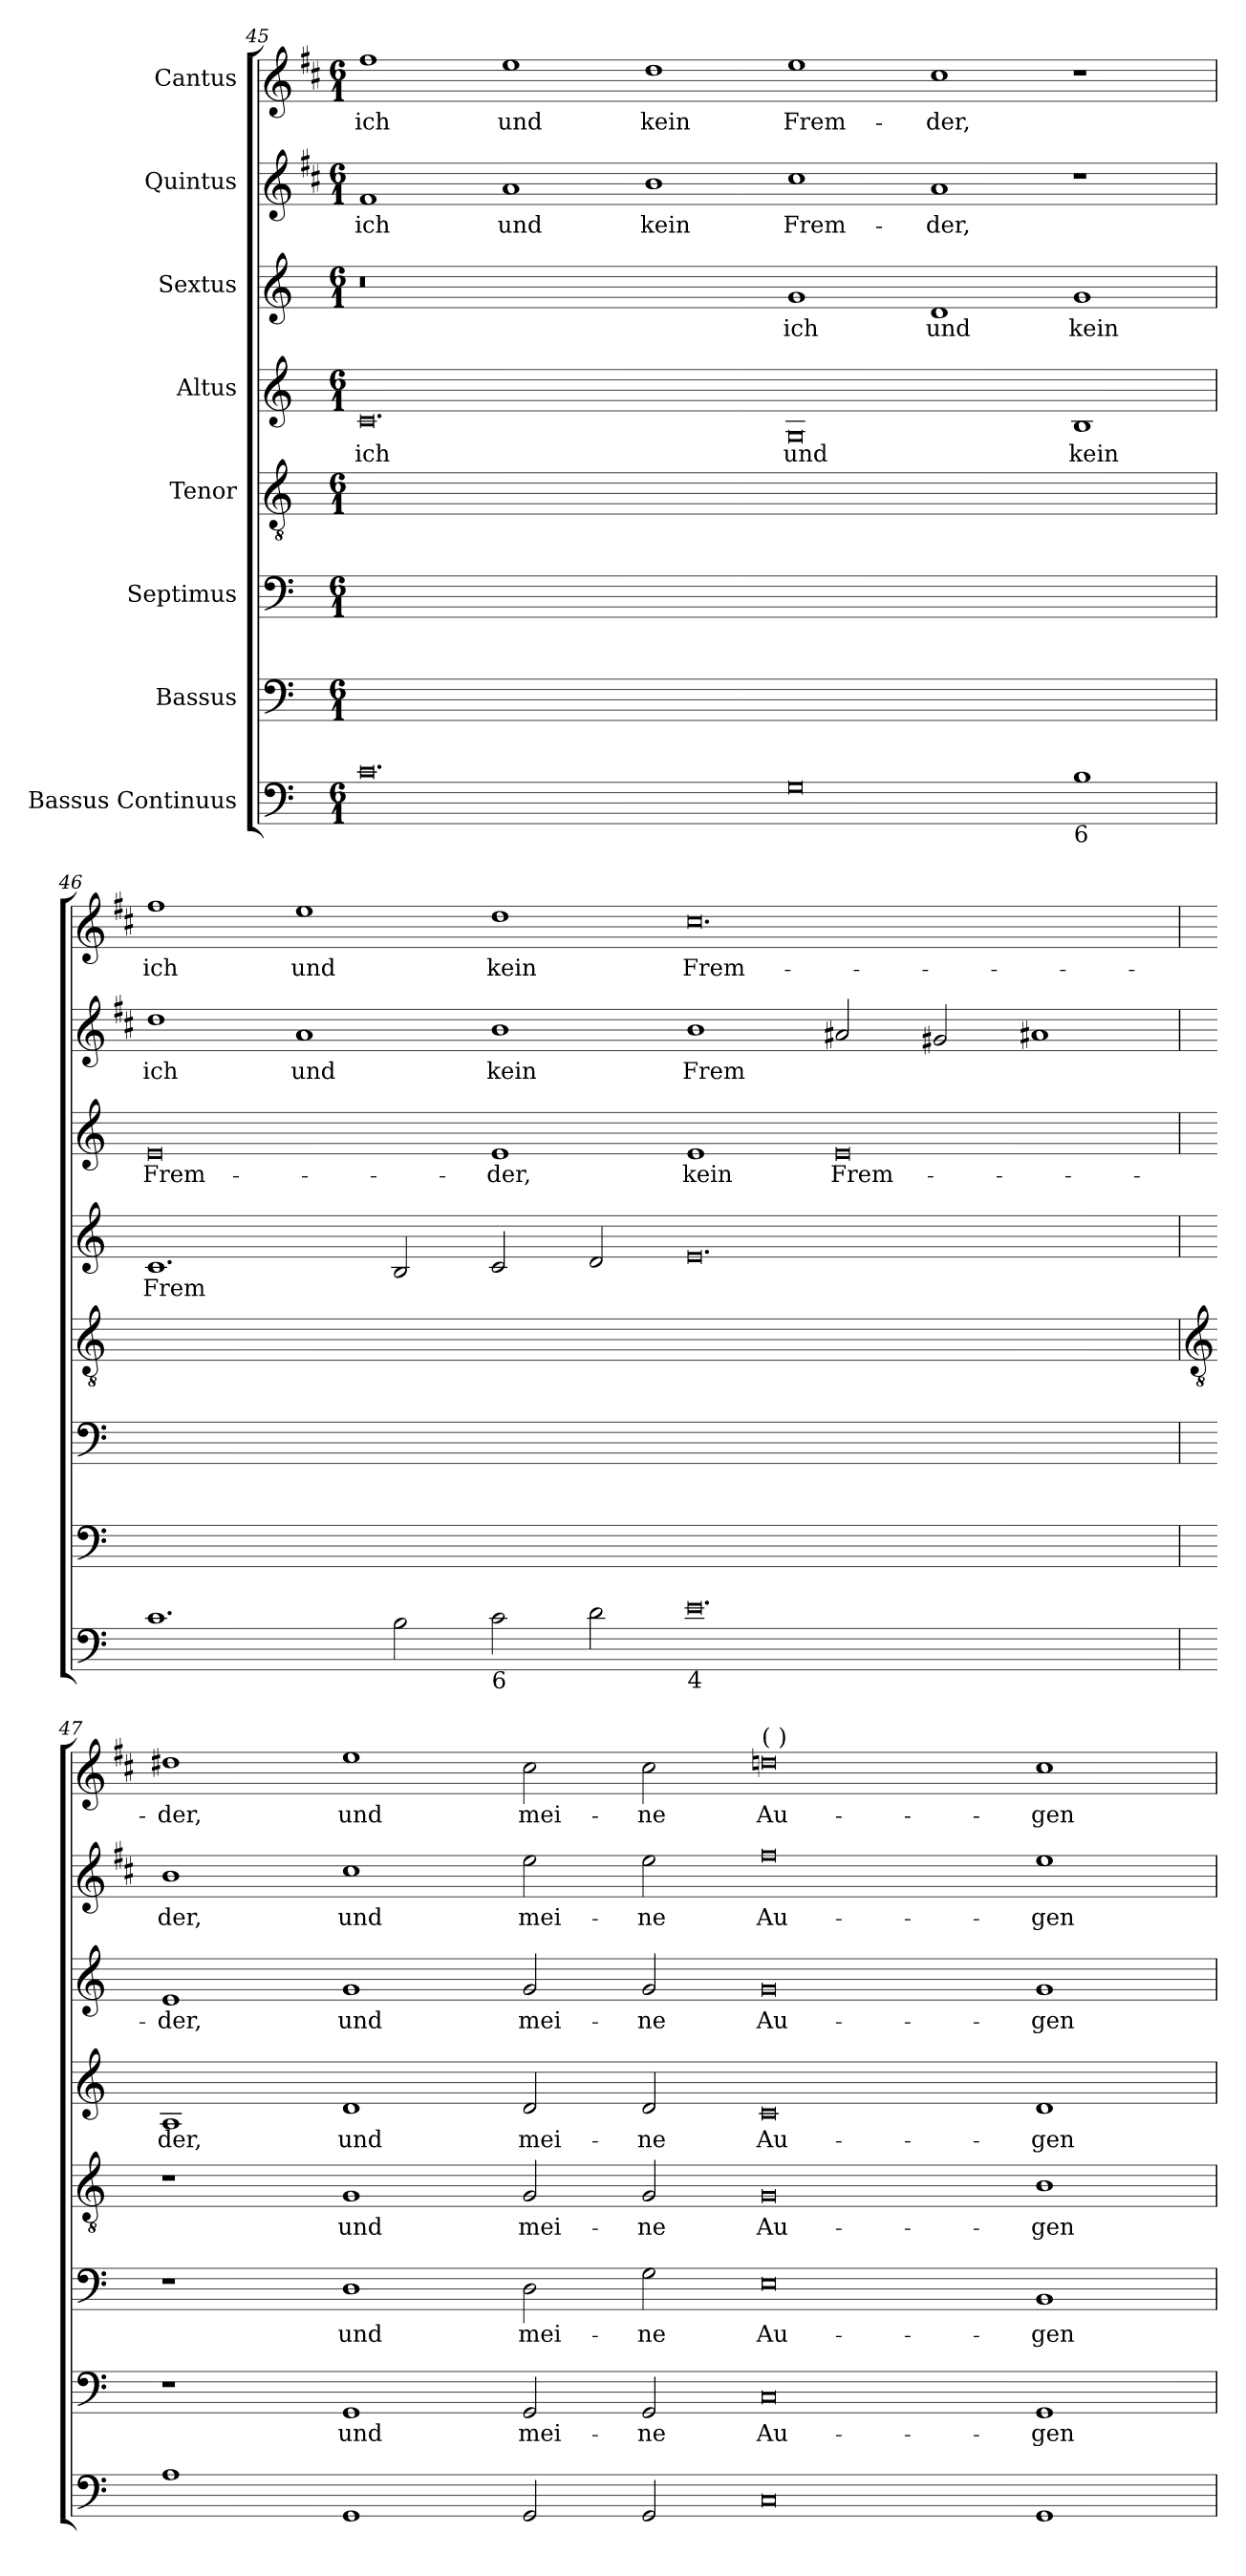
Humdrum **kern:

**kern	**kern	**text	**kern	**text	**kern	**text	**kern	**text	**kern	**text	**kern	**text	**kern	**text
*part8	*part7	*part7	*part6	*part6	*part5	*part5	*part4	*part4	*part3	*part3	*part2	*part2	*part1	*part1
*staff8	*staff7	*staff7	*staff6	*staff6	*staff5	*staff5	*staff4	*staff4	*staff3	*staff3	*staff2	*staff2	*staff1	*staff1
*I"Bassus Continuus	*I"Bassus	*	*I"Septimus	*	*I"Tenor	*	*I"Altus	*	*I"Sextus	*	*I"Quintus	*	*I"Cantus	*
*clefF4	*clefF4	*	*clefF4	*	*clefGv2	*	*clefG2	*	*clefG2	*	*clefG2	*	*clefG2	*
*	*	*	*	*	*	*	*	*	*	*	*ITrd1c2	*	*ITrd1c2	*
*k[]	*k[]	*	*k[]	*	*k[]	*	*k[]	*	*k[]	*	*k[]	*	*k[]	*
*C:	*C:	*	*C:	*	*C:	*	*C:	*	*C:	*	*C:	*	*C:	*
*M6/1	*M6/1	*	*M6/1	*	*M6/1	*	*M6/1	*	*M6/1	*	*M6/1	*	*M6/1	*
=45	=45	=45	=45	=45	=45	=45	=45	=45	=45	=45	=45	=45	=45	=45
!	!	!	!	!	!	!	!	!LO:LY:b	!	!	!	!LO:LY:b	!	!LO:LY:b
0.c	00.ryy	.	00.ryy	.	00.ryy	.	0.c	ich	0.r	.	1e	ich	1ee	ich
!	!	!	!	!	!	!	!	!	!	!	!	!LO:LY:b	!	!LO:LY:b
.	.	.	.	.	.	.	.	.	.	.	1g	und	1dd	und
!	!	!	!	!	!	!	!	!	!	!	!	!LO:LY:b	!	!LO:LY:b
.	.	.	.	.	.	.	.	.	.	.	1a	kein	1cc	kein
!	!	!	!	!	!	!	!	!LO:LY:b	!	!LO:LY:b	!	!LO:LY:b	!	!LO:LY:b
0G	.	.	.	.	.	.	0G	und	1g	ich	1b	Frem-	1dd	Frem-
!	!	!	!	!	!	!	!	!	!	!LO:LY:b	!	!LO:LY:b	!	!LO:LY:b
.	.	.	.	.	.	.	.	.	1d	und	1g	-der,	1b	-der,
!LO:TX:b:t=6	!	!	!	!	!	!	!	!	!	!	!	!	!	!
!	!	!	!	!	!	!	!	!LO:LY:b	!	!LO:LY:b	!	!	!	!
1B	.	.	.	.	.	.	1B	kein	1g	kein	1r	.	1r	.
=46	=46	=46	=46	=46	=46	=46	=46	=46	=46	=46	=46	=46	=46	=46
!	!	!	!	!	!	!	!	!LO:LY:b	!	!LO:LY:b	!	!LO:LY:b	!	!LO:LY:b
1.c	00.ryy	.	00.ryy	.	00.ryy	.	1.c	Frem	0e	Frem-	1cc	ich	1ee	ich
!	!	!	!	!	!	!	!	!	!	!	!	!LO:LY:b	!	!LO:LY:b
.	.	.	.	.	.	.	.	.	.	.	1g	und	1dd	und
2B	.	.	.	.	.	.	2B	.	.	.	.	.	.	.
!LO:TX:b:t=6	!	!	!	!	!	!	!	!	!	!	!	!	!	!
!	!	!	!	!	!	!	!	!	!	!LO:LY:b	!	!LO:LY:b	!	!LO:LY:b
2c	.	.	.	.	.	.	2c	.	1e	-der,	1a	kein	1cc	kein
2d	.	.	.	.	.	.	2d	.	.	.	.	.	.	.
!LO:TX:b:t=4	!	!	!	!	!	!	!	!	!	!	!	!	!	!
!	!	!	!	!	!	!	!	!	!	!LO:LY:b	!	!LO:LY:b	!	!LO:LY:b
0.e	.	.	.	.	.	.	0.e	.	1e	kein	1a	Frem	0.b	Frem-
!	!	!	!	!	!	!	!	!	!	!LO:LY:b	!	!	!	!
.	.	.	.	.	.	.	.	.	0e	Frem-	2g#X	.	.	.
.	.	.	.	.	.	.	.	.	.	.	2f#X	.	.	.
.	.	.	.	.	.	.	.	.	.	.	1g#X	.	.	.
!!LO:LB:g=z
=47	=47	=47	=47	=47	=47	=47	=47	=47	=47	=47	=47	=47	=47	=47
*	*	*	*	*	*clefGv2	*	*	*	*	*	*	*	*	*
!	!	!	!	!	!	!	!	!LO:LY:b	!	!LO:LY:b	!	!LO:LY:b	!	!LO:LY:b
1A	1r	.	1r	.	1r	.	1A	der,	1e	-der,	1a	der,	1cc#X	-der,
!	!	!LO:LY:b	!	!LO:LY:b	!	!LO:LY:b	!	!LO:LY:b	!	!LO:LY:b	!	!LO:LY:b	!	!LO:LY:b
1GG	1GG	und	1D	und	1G	und	1d	und	1g	und	1b	und	1dd	und
!	!	!LO:LY:b	!	!LO:LY:b	!	!LO:LY:b	!	!LO:LY:b	!	!LO:LY:b	!	!LO:LY:b	!	!LO:LY:b
2GG	2GG	mei-	2D	mei-	2G	mei-	2d	mei-	2g	mei-	2dd	mei-	2b	mei-
!	!	!LO:LY:b	!	!LO:LY:b	!	!LO:LY:b	!	!LO:LY:b	!	!LO:LY:b	!	!LO:LY:b	!	!LO:LY:b
2GG	2GG	-ne	2G	-ne	2G	-ne	2d	-ne	2g	-ne	2dd	-ne	2b	-ne
!	!	!	!	!	!	!	!	!	!	!	!	!	!LO:TX:a:t=(  )	!
!	!	!LO:LY:b	!	!LO:LY:b	!	!LO:LY:b	!	!LO:LY:b	!	!LO:LY:b	!	!LO:LY:b	!	!LO:LY:b
0C	0C	Au-	0E	Au-	0G	Au-	0c	Au-	0g	Au-	0ee	Au-	0cc	Au-
!	!	!LO:LY:b	!	!LO:LY:b	!	!LO:LY:b	!	!LO:LY:b	!	!LO:LY:b	!	!LO:LY:b	!	!LO:LY:b
1GG	1GG	-gen	1BB	-gen	1B	-gen	1d	-gen	1g	-gen	1dd	-gen	1b	-gen
=	=	=	=	=	=	=	=	=	=	=	=	=	=	=
*-	*-	*-	*-	*-	*-	*-	*-	*-	*-	*-	*-	*-	*-	*-
